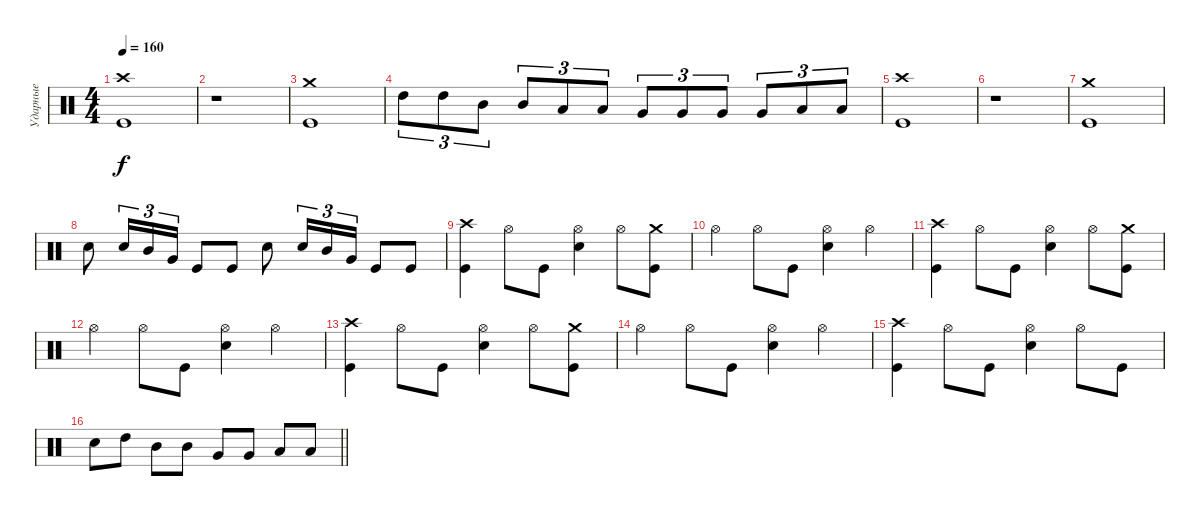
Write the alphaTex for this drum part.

\track ("Ударные" "Ударные") {instrument percussion}
\staff {score}
\articulation defaults
\ts (4 4)
\tempo 160
\clef neutral
\ks c
("Crash high (hit)" "Kick (hit)").1{dy f} |
r.1 |
("Crash medium (hit)" "Kick (hit)").1 |
"High Tom (hit)".8{tu (3 2)} "High Tom (hit)".8{tu (3 2)} "Mid Tom (hit)".8{tu (3 2)} "Mid Tom (hit)".8{tu (3 2)} "Low Tom (hit)".8{tu (3 2)} "Low Tom (hit)".8{tu (3 2)} "Very Low Tom (hit)".8{tu (3 2)} "Very Low Tom (hit)".8{tu (3 2)} "Very Low Tom (hit)".8{tu (3 2)} "Very Low Tom (hit)".8{tu (3 2)} "Low Floor Tom (hit)".8{tu (3 2)} "Low Floor Tom (hit)".8{tu (3 2)} |
("Crash high (hit)" "Kick (hit)").1 |
r.1 |
("Crash medium (hit)" "Kick (hit)").1 |
"Snare (hit) 2".8 "Snare (hit) 2".16{tu (3 2)} "Mid Tom (hit)".16{tu (3 2)} "Very Low Tom (hit)".16{tu (3 2)} "Kick (hit)".8 "Kick (hit)".8 "Snare (hit) 2".8 "Snare (hit) 2".16{tu (3 2)} "Mid Tom (hit)".16{tu (3 2)} "Very Low Tom (hit)".16{tu (3 2)} "Kick (hit)".8 "Kick (hit)".8 |
("Crash high (hit)" "Kick (hit)").4 "Hi-Hat (open)".8 "Kick (hit)".8 ("Hi-Hat (open)" "Snare (hit) 2").4 "Hi-Hat (open)".8 ("Crash medium (hit)" "Kick (hit)").8 |
"Hi-Hat (open)".4 "Hi-Hat (open)".8 "Kick (hit)".8 ("Hi-Hat (open)" "Snare (hit) 2").4 "Hi-Hat (open)".4 |
("Crash high (hit)" "Kick (hit)").4 "Hi-Hat (open)".8 "Kick (hit)".8 ("Hi-Hat (open)" "Snare (hit) 2").4 "Hi-Hat (open)".8 ("Crash medium (hit)" "Kick (hit)").8 |
"Hi-Hat (open)".4 "Hi-Hat (open)".8 "Kick (hit)".8 ("Hi-Hat (open)" "Snare (hit) 2").4 "Hi-Hat (open)".4 |
("Crash high (hit)" "Kick (hit)").4 "Hi-Hat (open)".8 "Kick (hit)".8 ("Hi-Hat (open)" "Snare (hit) 2").4 "Hi-Hat (open)".8 ("Crash medium (hit)" "Kick (hit)").8 |
"Hi-Hat (open)".4 "Hi-Hat (open)".8 "Kick (hit)".8 ("Hi-Hat (open)" "Snare (hit) 2").4 "Hi-Hat (open)".4 |
("Crash high (hit)" "Kick (hit)").4 "Hi-Hat (open)".8 "Kick (hit)".8 ("Hi-Hat (open)" "Snare (hit) 2").4 "Hi-Hat (open)".8 "Kick (hit)".8 |
\barLineRight lightlight "Snare (hit) 2".8 "High Tom (hit)".8 "Mid Tom (hit)".8 "Mid Tom (hit)".8 "Very Low Tom (hit)".8 "Very Low Tom (hit)".8 "Low Floor Tom (hit)".8 "Low Floor Tom (hit)".8
